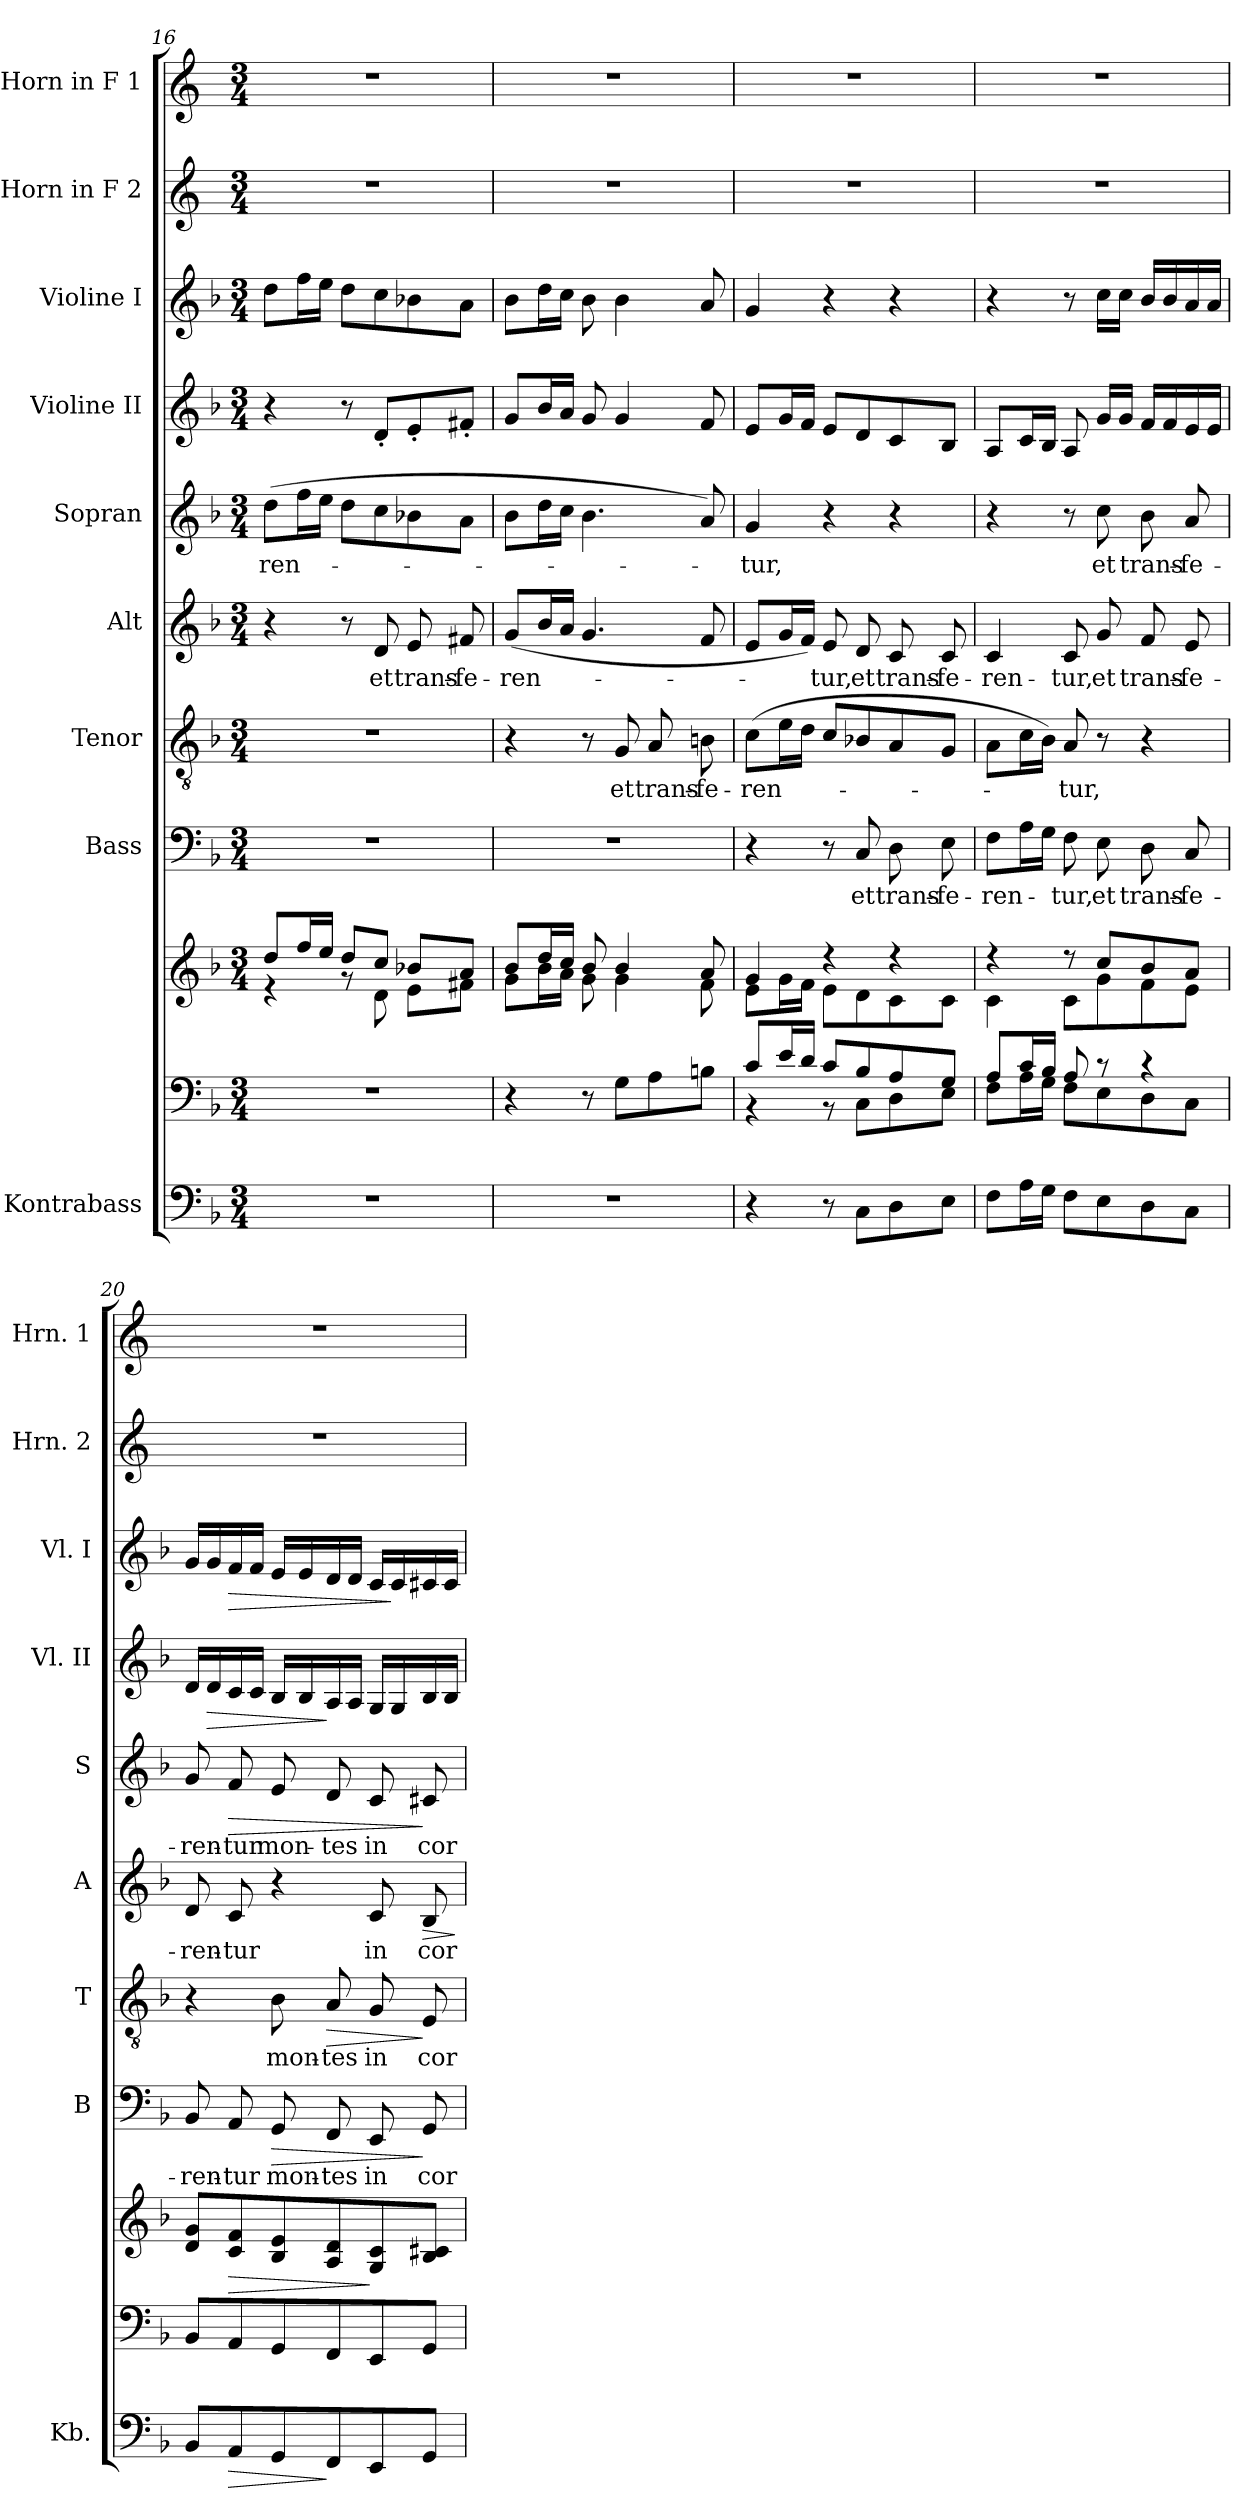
**kern	**dynam	**kern	**kern	**dynam	**kern	**text	**dynam	**kern	**text	**dynam	**kern	**text	**dynam	**kern	**text	**dynam	**kern	**dynam	**kern	**dynam	**kern	**kern
*part10	*part10	*part9	*part9	*part9	*part8	*part8	*part8	*part7	*part7	*part7	*part6	*part6	*part6	*part5	*part5	*part5	*part4	*part4	*part3	*part3	*part2	*part1
*staff11	*staff11	*staff10	*staff9	*staff9/10	*staff8	*staff8	*staff8	*staff7	*staff7	*staff7	*staff6	*staff6	*staff6	*staff5	*staff5	*staff5	*staff4	*staff4	*staff3	*staff3	*staff2	*staff1
*I"Kontrabass	*	*	*	*	*I"Bass	*	*	*I"Tenor	*	*	*I"Alt	*	*	*I"Sopran	*	*	*I"Violine II	*	*I"Violine I	*	*I"Horn in F 2	*I"Horn in F 1
*I'Kb.	*	*	*	*	*I'B	*	*	*I'T	*	*	*I'A	*	*	*I'S	*	*	*I'Vl. II	*	*I'Vl. I	*	*I'Hrn. 2	*I'Hrn. 1
!!LO:PB:g=z
*clefF4	*	*clefF4	*clefG2	*	*clefF4	*	*	*clefGv2	*	*	*clefG2	*	*	*clefG2	*	*	*clefG2	*	*clefG2	*	*clefG2	*clefG2
*ITrd7c12	*	*	*	*	*	*	*	*	*	*	*	*	*	*	*	*	*	*	*	*	*ITrd4c7	*ITrd4c7
*k[b-]	*	*k[b-]	*k[b-]	*	*k[b-]	*	*	*k[b-]	*	*	*k[b-]	*	*	*k[b-]	*	*	*k[b-]	*	*k[b-]	*	*k[b-]	*k[b-]
*F:	*	*F:	*F:	*	*F:	*	*	*F:	*	*	*F:	*	*	*F:	*	*	*F:	*	*F:	*	*F:	*F:
*M3/4	*	*M3/4	*M3/4	*	*M3/4	*	*	*M3/4	*	*	*M3/4	*	*	*M3/4	*	*	*M3/4	*	*M3/4	*	*M3/4	*M3/4
=16	=16	=16	=16	=16	=16	=16	=16	=16	=16	=16	=16	=16	=16	=16	=16	=16	=16	=16	=16	=16	=16	=16
*	*	*	*^	*	*	*	*	*	*	*	*	*	*	*	*	*	*	*	*	*	*	*
!	!	!	!	!	!	!	!	!	!	!	!	!	!	!	!	!LO:LY:b	!	!	!	!	!	!	!
2.r	.	2.r	8dd/L	4re	.	2.r	.	.	2.r	.	.	4r	.	.	(>8dd\L	-ren-	.	4r	.	8dd\L	.	2.r	2.r
.	.	.	16ff/L	.	.	.	.	.	.	.	.	.	.	.	16ff\L	.	.	.	.	16ff\L	.	.	.
.	.	.	16ee/JJ	.	.	.	.	.	.	.	.	.	.	.	16ee\JJ	.	.	.	.	16ee\JJ	.	.	.
.	.	.	8dd/L	8rf	.	.	.	.	.	.	.	8r	.	.	8dd\L	.	.	8r	.	8dd\L	.	.	.
!	!	!	!	!	!	!	!	!	!	!	!	!	!LO:LY:b	!	!	!	!	!	!	!	!	!	!
.	.	.	8cc/J	8d\	.	.	.	.	.	.	.	8d/	et	.	8cc\	.	.	8d'</L	.	8cc\	.	.	.
!	!	!	!	!	!	!	!	!	!	!	!	!	!LO:LY:b	!	!	!	!	!	!	!	!	!	!
.	.	.	8b-X/L	8e\L	.	.	.	.	.	.	.	8e/	trans-	.	8b-X\	.	.	8e'</	.	8b-X\	.	.	.
!	!	!	!	!	!	!	!	!	!	!	!	!	!LO:LY:b	!	!	!	!	!	!	!	!	!	!
.	.	.	8a/J	8f#X\J	.	.	.	.	.	.	.	8f#X/	-fe-	.	8a\J	.	.	8f#X'</J	.	8a\J	.	.	.
=17	=17	=17	=17	=17	=17	=17	=17	=17	=17	=17	=17	=17	=17	=17	=17	=17	=17	=17	=17	=17	=17	=17	=17
!	!	!	!	!	!	!	!	!	!	!	!	!	!LO:LY:b	!	!	!	!	!	!	!	!	!	!
2.r	.	4r	8b-/L	8g\L	.	2.r	.	.	4r	.	.	(<8g/L	-ren-	.	8b-\L	.	.	8g/L	.	8b-\L	.	2.r	2.r
.	.	.	16dd/L	16b-\L	.	.	.	.	.	.	.	16b-/L	.	.	16dd\L	.	.	16b-/L	.	16dd\L	.	.	.
.	.	.	16cc/JJ	16a\JJ	.	.	.	.	.	.	.	16a/JJ	.	.	16cc\JJ	.	.	16a/JJ	.	16cc\JJ	.	.	.
.	.	8r	8b-/	8g\	.	.	.	.	8r	.	.	4.g/	.	.	4.b-\	.	.	8g/	.	8b-\	.	.	.
!	!	!	!	!	!	!	!	!	!	!LO:LY:b	!	!	!	!	!	!	!	!	!	!	!	!	!
.	.	8G\L	4b-/	4g\	.	.	.	.	8G/	et	.	.	.	.	.	.	.	4g/	.	4b-\	.	.	.
!	!	!	!	!	!	!	!	!	!	!LO:LY:b	!	!	!	!	!	!	!	!	!	!	!	!	!
.	.	8A\	.	.	.	.	.	.	8A/	trans-	.	.	.	.	.	.	.	.	.	.	.	.	.
!	!	!	!	!	!	!	!	!	!	!LO:LY:b	!	!	!	!	!	!	!	!	!	!	!	!	!
.	.	8Bn\J	8a/	8f\	.	.	.	.	8Bn\	-fe-	.	8f/	.	.	8a/)	.	.	8f/	.	8a/	.	.	.
=18	=18	=18	=18	=18	=18	=18	=18	=18	=18	=18	=18	=18	=18	=18	=18	=18	=18	=18	=18	=18	=18	=18	=18
*	*	*^	*	*	*	*	*	*	*	*	*	*	*	*	*	*	*	*	*	*	*	*	*
!	!	!	!	!	!	!	!	!	!	!	!LO:LY:b	!	!	!	!	!	!LO:LY:b	!	!	!	!	!	!	!
4r	.	8c/L	4rBB	4g/	8e\L	.	4r	.	.	(>8c\L	-ren-	.	8e/L	.	.	4g/	-tur,	.	8e/L	.	4g/	.	2.r	2.r
.	.	16e/L	.	.	16g\L	.	.	.	.	16e\L	.	.	16g/L	.	.	.	.	.	16g/L	.	.	.	.	.
.	.	16d/JJ	.	.	16f\JJ	.	.	.	.	16d\JJ	.	.	16f/JJ)	.	.	.	.	.	16f/JJ	.	.	.	.	.
!	!	!	!	!	!	!	!	!	!	!	!	!	!	!LO:LY:b	!	!	!	!	!	!	!	!	!	!
8r	.	8c/L	8rBB	4rdd	8e\L	.	8r	.	.	8c/L	.	.	8e/	-tur,	.	4r	.	.	8e/L	.	4r	.	.	.
!	!	!	!	!	!	!	!	!LO:LY:b	!	!	!	!	!	!LO:LY:b	!	!	!	!	!	!	!	!	!	!
8CC\L	.	8B-/	8C\L	.	8d\	.	8C/	et	.	8B-X/	.	.	8d/	et	.	.	.	.	8d/	.	.	.	.	.
!	!	!	!	!	!	!	!	!LO:LY:b	!	!	!	!	!	!LO:LY:b	!	!	!	!	!	!	!	!	!	!
8DD\	.	8A/	8D\	4rdd	8c\	.	8D\	trans-	.	8A/	.	.	8c/	trans-	.	4r	.	.	8c/	.	4r	.	.	.
!	!	!	!	!	!	!	!	!LO:LY:b	!	!	!	!	!	!LO:LY:b	!	!	!	!	!	!	!	!	!	!
8EE\J	.	8G/J	8E\J	.	8c\J	.	8E\	-fe-	.	8G/J	.	.	8c/	-fe-	.	.	.	.	8B-/J	.	.	.	.	.
=19	=19	=19	=19	=19	=19	=19	=19	=19	=19	=19	=19	=19	=19	=19	=19	=19	=19	=19	=19	=19	=19	=19	=19	=19
!	!	!	!	!	!	!	!	!LO:LY:b	!	!	!	!	!	!LO:LY:b	!	!	!	!	!	!	!	!	!	!
8FF\L	.	8A/L	8F\L	4rdd	4c\	.	8F\L	-ren-	.	8A\L	.	.	4c/	-ren-	.	4r	.	.	8A/L	.	4r	.	2.r	2.r
16AA\L	.	16c/L	16A\L	.	.	.	16A\L	.	.	16c\L	.	.	.	.	.	.	.	.	16c/L	.	.	.	.	.
16GG\JJ	.	16B-/JJ	16G\JJ	.	.	.	16G\JJ	.	.	16B-\JJ)	.	.	.	.	.	.	.	.	16B-/JJ	.	.	.	.	.
!	!	!	!	!	!	!	!	!LO:LY:b	!	!	!LO:LY:b	!	!	!LO:LY:b	!	!	!	!	!	!	!	!	!	!
8FF\L	.	8A/	8F\L	8rdd	8c\L	.	8F\	-tur,	.	8A/	-tur,	.	8c/	-tur,	.	8r	.	.	8A/	.	8r	.	.	.
!	!	!	!	!	!	!	!	!LO:LY:b	!	!	!	!	!	!LO:LY:b	!	!	!LO:LY:b	!	!	!	!	!	!	!
8EE\	.	8rc	8E\	8cc/L	8g\	.	8E\	et	.	8r	.	.	8g/	et	.	8cc\	et	.	16g/LL	.	16cc\LL	.	.	.
.	.	.	.	.	.	.	.	.	.	.	.	.	.	.	.	.	.	.	16g/JJ	.	16cc\JJ	.	.	.
!	!	!	!	!	!	!	!	!LO:LY:b	!	!	!	!	!	!LO:LY:b	!	!	!LO:LY:b	!	!	!	!	!	!	!
8DD\	.	4rc	8D\	8b-/	8f\	.	8D\	trans-	.	4r	.	.	8f/	trans-	.	8b-\	trans-	.	16f/LL	.	16b-/LL	.	.	.
.	.	.	.	.	.	.	.	.	.	.	.	.	.	.	.	.	.	.	16f/	.	16b-/	.	.	.
!	!	!	!	!	!	!	!	!LO:LY:b	!	!	!	!	!	!LO:LY:b	!	!	!LO:LY:b	!	!	!	!	!	!	!
8CC\J	.	.	8C\J	8a/J	8e\J	.	8C/	-fe-	.	.	.	.	8e/	-fe-	.	8a/	-fe-	.	16e/	.	16a/	.	.	.
.	.	.	.	.	.	.	.	.	.	.	.	.	.	.	.	.	.	.	16e/JJ	.	16a/JJ	.	.	.
*	*	*v	*v	*	*	*	*	*	*	*	*	*	*	*	*	*	*	*	*	*	*	*	*	*
*	*	*	*v	*v	*	*	*	*	*	*	*	*	*	*	*	*	*	*	*	*	*	*	*
!!LO:PB:g=z
=20	=20	=20	=20	=20	=20	=20	=20	=20	=20	=20	=20	=20	=20	=20	=20	=20	=20	=20	=20	=20	=20	=20
!	!	!	!	!	!	!LO:LY:b	!	!	!	!	!	!LO:LY:b	!	!	!LO:LY:b	!	!	!	!	!	!	!
8BBB-/L	.	8BB-/L	8d/ 8g/L	.	8BB-/	-ren-	.	4r	.	.	8d/	-ren-	.	8g/	-ren-	.	16d/LL	.	16g/LL	.	2.r	2.r
!	!	!	!	!	!	!	!	!	!	!	!	!	!	!	!	!	!	!LO:HP:b	!	!	!	!
.	.	.	.	.	.	.	.	.	.	.	.	.	.	.	.	.	16d/	>	16g/	.	.	.
!	!LO:HP:b	!	!	!LO:HP:b	!	!LO:LY:b	!	!	!	!	!	!LO:LY:b	!	!	!LO:LY:b	!LO:HP:b	!	!	!	!LO:HP:b	!	!
8AAA/	>	8AA/	8c/ 8f/	>	8AA/	-tur	.	.	.	.	8c/	-tur	.	8f/	-tur	>	16c/	.	16f/	>	.	.
.	.	.	.	.	.	.	.	.	.	.	.	.	.	.	.	.	16c/JJ	.	16f/JJ	.	.	.
!	!	!	!	!	!	!LO:LY:b	!LO:HP:b	!	!LO:LY:b	!	!	!	!	!	!LO:LY:b	!	!	!	!	!	!	!
8GGG/	.	8GG/	8B-/ 8e/	.	8GG/	mon-	>	8B-\	mon-	.	4r	.	.	8e/	mon-	.	16B-/LL	.	16e/LL	.	.	.
.	.	.	.	.	.	.	.	.	.	.	.	.	.	.	.	.	16B-/	.	16e/	.	.	.
!	!	!	!	!	!	!LO:LY:b	!	!	!LO:LY:b	!LO:HP:b	!	!	!	!	!LO:LY:b	!	!	!	!	!	!	!
8FFF/	]	8FF/	8A/ 8d/	.	8FF/	-tes	.	8A/	-tes	>	.	.	.	8d/	-tes	.	16A/	]	16d/	.	.	.
.	.	.	.	.	.	.	.	.	.	.	.	.	.	.	.	.	16A/JJ	.	16d/JJ	.	.	.
!	!	!	!	!	!	!LO:LY:b	!	!	!LO:LY:b	!	!	!LO:LY:b	!	!	!LO:LY:b	!	!	!	!	!	!	!
8EEE/	.	8EE/	8G/ 8c/	]	8EE/	in	.	8G/	in	.	8c/	in	.	8c/	in	.	16G/LL	.	16c/LL	.	.	.
.	.	.	.	.	.	.	.	.	.	.	.	.	.	.	.	.	16G/	.	16c/	]	.	.
!	!	!	!	!	!	!LO:LY:b	!	!	!LO:LY:b	!	!	!LO:LY:b	!LO:HP:b	!	!LO:LY:b	!	!	!	!	!	!	!
8GGG/J	.	8GG/J	8B-/ 8c#X/J	.	8GG/	cor	]	8E/	cor	]	8B-/	cor	>	8c#X/	cor	]	16B-/	.	16c#X/	.	.	.
.	.	.	.	.	.	.	.	.	.	.	.	.	.	.	.	.	16B-/JJ	.	16c#/JJ	.	.	.
.	.	.	.	.	.	.	.	.	.	.	.	.	]	.	.	.	.	.	.	.	.	.
=	=	=	=	=	=	=	=	=	=	=	=	=	=	=	=	=	=	=	=	=	=	=
*-	*-	*-	*-	*-	*-	*-	*-	*-	*-	*-	*-	*-	*-	*-	*-	*-	*-	*-	*-	*-	*-	*-
